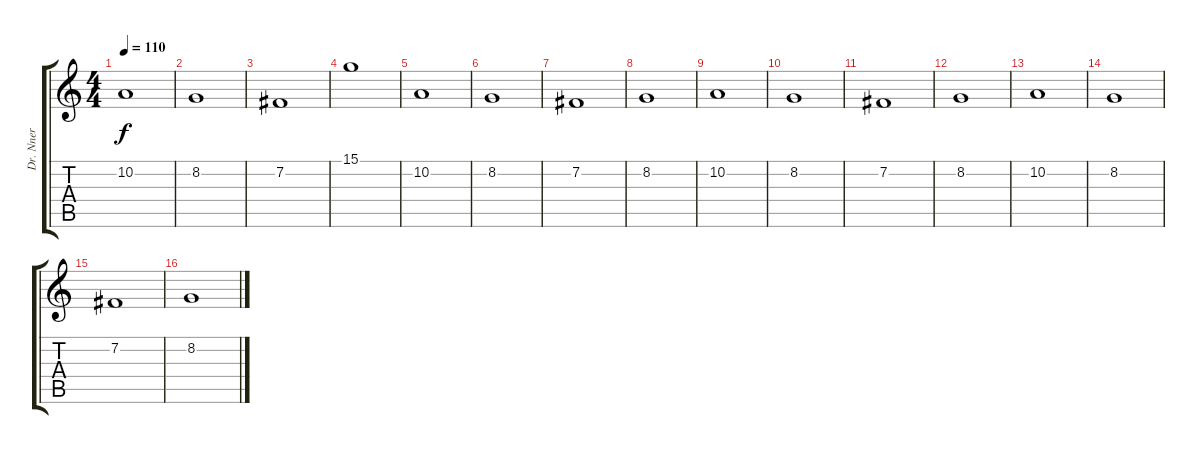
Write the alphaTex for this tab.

\track ("Dr. Nner" "Dr. Nner") {instrument pad3polysynth}
\staff {score tabs}
\tuning (E4 B3 G3 D3 A2 E2) {hide}
\ts (4 4)
\tempo 110
\clef g2
\ks c
10.2.1{dy f instrument pad3polysynth} |
8.2.1 |
7.2.1 |
15.1.1 |
10.2.1 |
8.2.1 |
7.2.1 |
8.2.1 |
10.2.1 |
8.2.1 |
7.2.1 |
8.2.1 |
10.2.1 |
8.2.1 |
7.2.1 |
8.2.1
